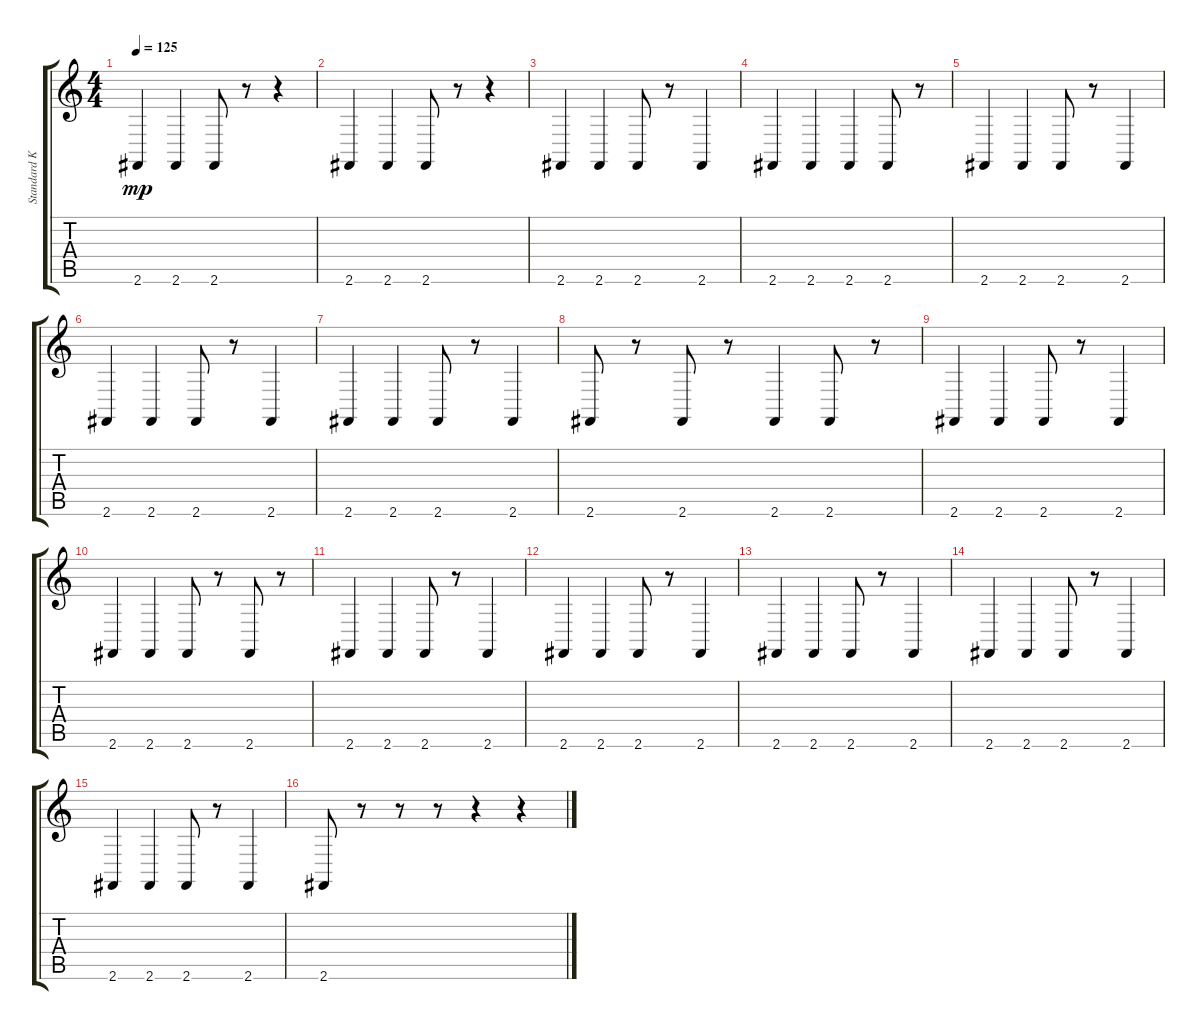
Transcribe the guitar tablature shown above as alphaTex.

\track ("Standard Kit" "Standard K") {instrument acousticgrandpiano}
\staff {score tabs}
\tuning (E4 B3 G3 D3 A2 E2) {hide}
\ts (4 4)
\tempo 125
\clef g2
\ks c
2.6.4{dy mp} 2.6.4 2.6.8 r.8 r.4 |
2.6.4 2.6.4 2.6.8 r.8 r.4 |
2.6.4 2.6.4 2.6.8 r.8 2.6.4 |
2.6.4 2.6.4 2.6.4 2.6.8 r.8 |
2.6.4 2.6.4 2.6.8 r.8 2.6.4 |
2.6.4 2.6.4 2.6.8 r.8 2.6.4 |
2.6.4 2.6.4 2.6.8 r.8 2.6.4 |
2.6.8 r.8 2.6.8 r.8 2.6.4 2.6.8 r.8 |
2.6.4 2.6.4 2.6.8 r.8 2.6.4 |
2.6.4 2.6.4 2.6.8 r.8 2.6.8 r.8 |
2.6.4 2.6.4 2.6.8 r.8 2.6.4 |
2.6.4 2.6.4 2.6.8 r.8 2.6.4 |
2.6.4 2.6.4 2.6.8 r.8 2.6.4 |
2.6.4 2.6.4 2.6.8 r.8 2.6.4 |
2.6.4 2.6.4 2.6.8 r.8 2.6.4 |
2.6.8 r.8 r.8 r.8 r.4 r.4
